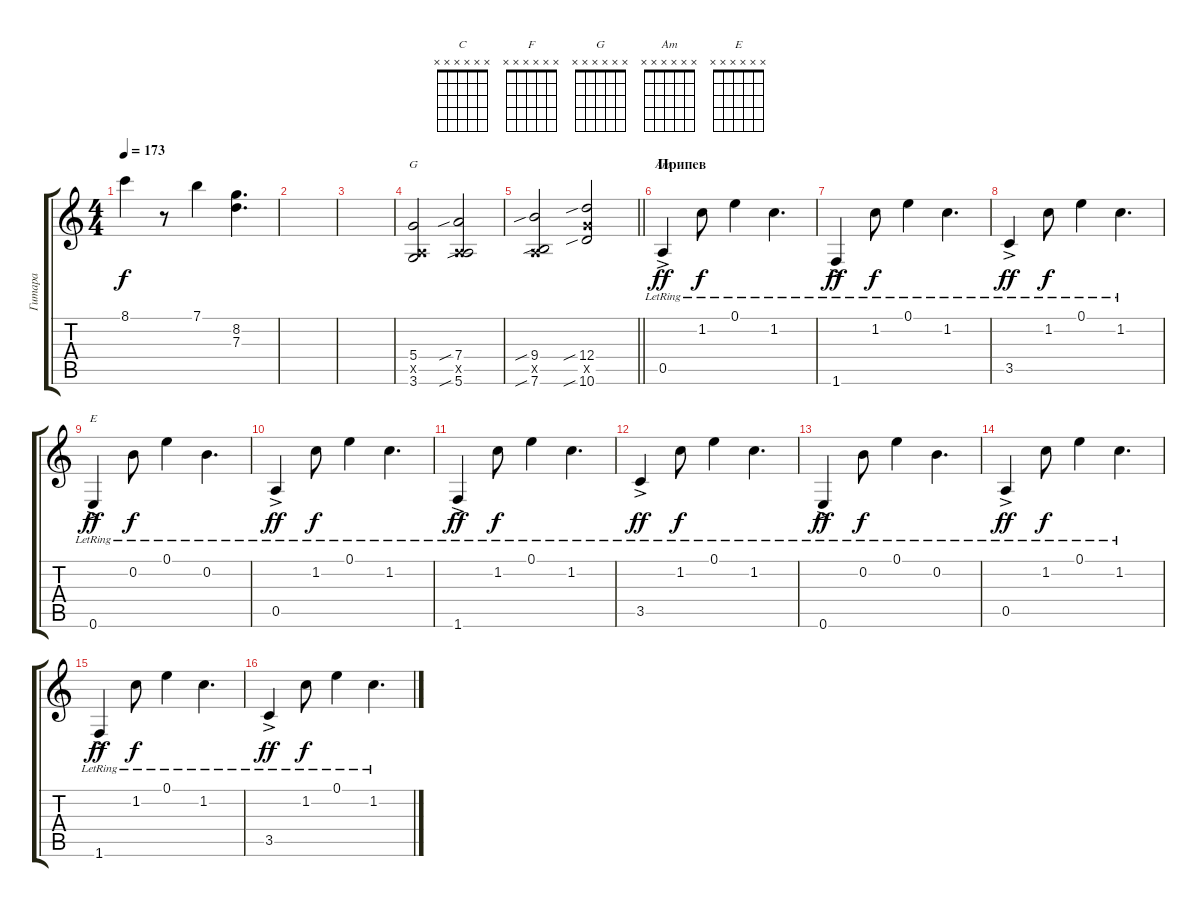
\track ("Гитара" "Гитара") {instrument acousticguitarsteel}
\staff {score tabs}
\tuning (E4 B3 G3 D3 A2 E2) {hide}
\chord ("C" x x x x x x)
\chord ("F" x x x x x x)
\chord ("G" x x x x x x)
\chord ("Am" x x x x x x)
\chord ("E" x x x x x x)
\ts (4 4)
\tempo 173
\clef g2
\ks c
8.1.4{dy f} r.8 7.1.4 (8.2 7.3).4{d} |
|
|
(5.4 0.5{x} 3.6).2{ch "G"} (7.4{sib} 0.5{x} 5.6{sib}).2 |
\barLineRight lightlight
(9.4{sib} 0.5{x} 7.6{sib}).2 (12.4{sib} 10.5{x} 10.6{sib}).2 |
\section ("" "Припев")
0.5{ac lr}.4{ch "Am" dy ff volume 9 instrument distortionguitar} 1.2{lr}.8{dy f} 0.1{lr}.4 1.2{lr}.4{d} |
1.6{ac lr}.4{dy ff} 1.2{lr}.8{dy f} 0.1{lr}.4 1.2{lr}.4{d} |
3.5{ac lr}.4{dy ff} 1.2{lr}.8{dy f} 0.1{lr}.4 1.2{lr}.4{d} |
0.6{ac lr}.4{ch "E" dy ff} 0.2{lr}.8{dy f} 0.1{lr}.4 0.2{lr}.4{d} |
0.5{ac lr}.4{dy ff} 1.2{lr}.8{dy f} 0.1{lr}.4 1.2{lr}.4{d} |
1.6{ac lr}.4{dy ff} 1.2{lr}.8{dy f} 0.1{lr}.4 1.2{lr}.4{d} |
3.5{ac lr}.4{dy ff} 1.2{lr}.8{dy f} 0.1{lr}.4 1.2{lr}.4{d} |
0.6{ac lr}.4{dy ff} 0.2{lr}.8{dy f} 0.1{lr}.4 0.2{lr}.4{d} |
0.5{ac lr}.4{dy ff} 1.2{lr}.8{dy f} 0.1{lr}.4 1.2{lr}.4{d} |
1.6{ac lr}.4{dy ff} 1.2{lr}.8{dy f} 0.1{lr}.4 1.2{lr}.4{d} |
3.5{ac lr}.4{dy ff} 1.2{lr}.8{dy f} 0.1{lr}.4 1.2{lr}.4{d}
